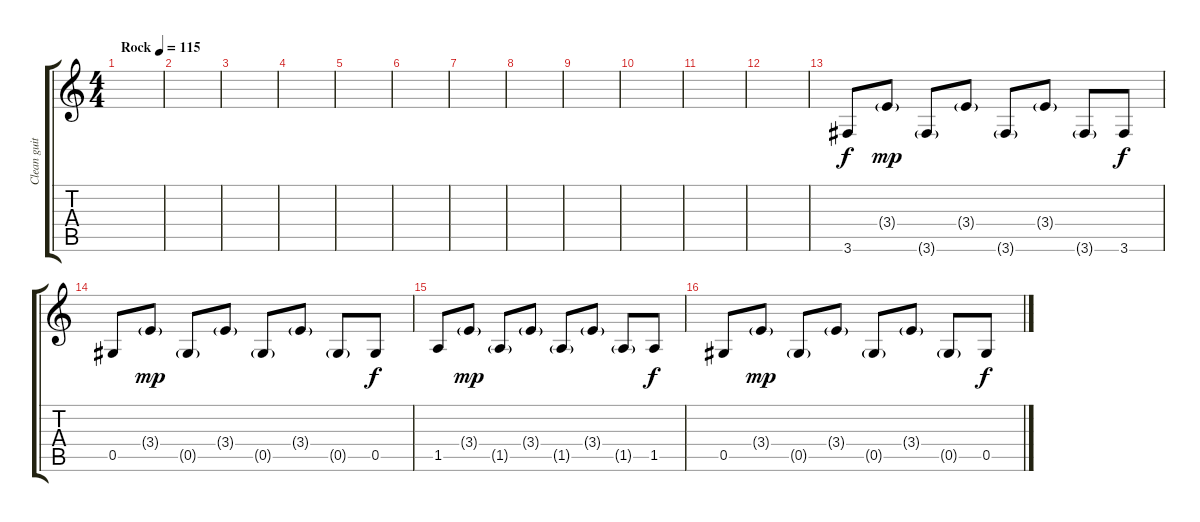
\track ("Clean guitar" "Clean guit") {instrument electricguitarclean}
\staff {score tabs}
\tuning (Eb4 Bb3 Gb3 Db3 Ab2 Eb2) {hide}
\ts (4 4)
\tempo (115 "Rock")
\clef g2
\ks c
|
|
|
|
|
|
|
|
|
|
|
|
3.6.8 3.4{g}.8{dy mp} 3.6{g}.8 3.4{g}.8 3.6{g}.8 3.4{g}.8 3.6{g}.8 3.6.8{dy f} |
0.5.8 3.4{g}.8{dy mp} 0.5{g}.8 3.4{g}.8 0.5{g}.8 3.4{g}.8 0.5{g}.8 0.5.8{dy f} |
1.5.8 3.4{g}.8{dy mp} 1.5{g}.8 3.4{g}.8 1.5{g}.8 3.4{g}.8 1.5{g}.8 1.5.8{dy f} |
0.5.8 3.4{g}.8{dy mp} 0.5{g}.8 3.4{g}.8 0.5{g}.8 3.4{g}.8 0.5{g}.8 0.5.8{dy f}
